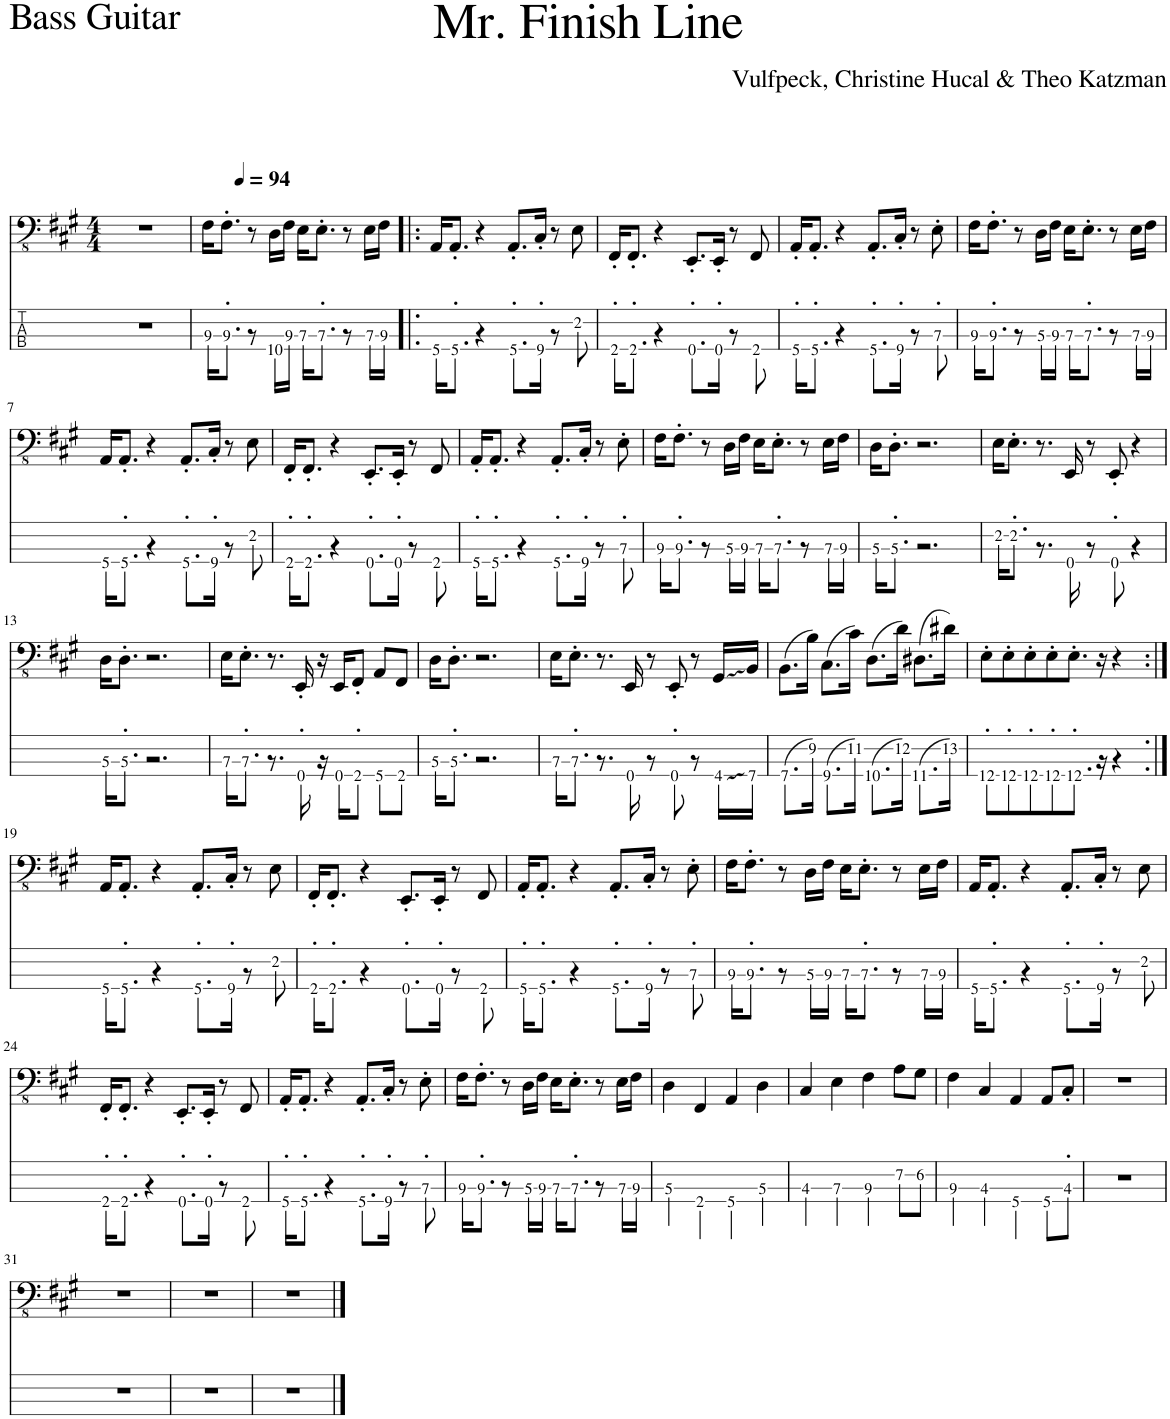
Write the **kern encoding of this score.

**kern	**kern
*part1	*part1
*staff2	*staff1
*I"Electric Bass	*
*I'El. B.	*
*stria4	*
*	*clefFv4
*k[f#c#g#]	*k[f#c#g#]
*M4/4	*M4/4
=1	=1
1r	1r
=2	=2
*	*MM94
16FF#\KL	16FF#\KL
8.FF#'\J	8.FF#'\J
8r	8r
16DD\LL	16DD\LL
16FF#\JJ	16FF#\JJ
16EE\KL	16EE\KL
8.EE'\J	8.EE'\J
8r	8r
16EE\LL	16EE\LL
16FF#\JJ	16FF#\JJ
=3!|:	=3!|:
16AAA\KL	16AAA/KL
8.AAA'\J	8.AAA'/J
4r	4r
8.AAA'\L	8.AAA'/L
16CC#'\Jk	16CC#'/Jk
8r	8r
8EE\	8EE\
=4	=4
16FFF#'\KL	16FFF#'/KL
8.FFF#'\J	8.FFF#'/J
4r	4r
8.EEE'\L	8.EEE'/L
16EEE'\Jk	16EEE'/Jk
8r	8r
8FFF#\	8FFF#/
=5	=5
16AAA'\KL	16AAA'/KL
8.AAA'\J	8.AAA'/J
4r	4r
8.AAA'\L	8.AAA'/L
16CC#'\Jk	16CC#'/Jk
8r	8r
8EE'\	8EE'\
=6	=6
16FF#\KL	16FF#\KL
8.FF#'\J	8.FF#'\J
8r	8r
16DD\LL	16DD\LL
16FF#\JJ	16FF#\JJ
16EE\KL	16EE\KL
8.EE'\J	8.EE'\J
8r	8r
16EE\LL	16EE\LL
16FF#\JJ	16FF#\JJ
!!LO:LB:g=z
=7	=7
16AAA\KL	16AAA/KL
8.AAA'\J	8.AAA'/J
4r	4r
8.AAA'\L	8.AAA'/L
16CC#'\Jk	16CC#'/Jk
8r	8r
8EE\	8EE\
=8	=8
16FFF#'\KL	16FFF#'/KL
8.FFF#'\J	8.FFF#'/J
4r	4r
8.EEE'\L	8.EEE'/L
16EEE'\Jk	16EEE'/Jk
8r	8r
8FFF#\	8FFF#/
=9	=9
16AAA'\KL	16AAA'/KL
8.AAA'\J	8.AAA'/J
4r	4r
8.AAA'\L	8.AAA'/L
16CC#'\Jk	16CC#'/Jk
8r	8r
8EE'\	8EE'\
=10	=10
16FF#\KL	16FF#\KL
8.FF#'\J	8.FF#'\J
8r	8r
16DD\LL	16DD\LL
16FF#\JJ	16FF#\JJ
16EE\KL	16EE\KL
8.EE'\J	8.EE'\J
8r	8r
16EE\LL	16EE\LL
16FF#\JJ	16FF#\JJ
=11	=11
16DD\KL	16DD\KL
8.DD'\J	8.DD'\J
2.r	2.r
=12	=12
16EE\KL	16EE\KL
8.EE'\J	8.EE'\J
8.r	8.r
16EEE\	16EEE/
8r	8r
8EEE'\	8EEE'/
4r	4r
!!LO:LB:g=z
=13	=13
16DD\KL	16DD\KL
8.DD'\J	8.DD'\J
2.r	2.r
=14	=14
16EE\KL	16EE\KL
8.EE'\J	8.EE'\J
8.r	8.r
16EEE'\	16EEE'/
16r	16r
16EEE\KL	16EEE/KL
8FFF#'\J	8FFF#'/J
8AAA\L	8AAA/L
8FFF#\J	8FFF#/J
=15	=15
16DD\KL	16DD\KL
8.DD'\J	8.DD'\J
2.r	2.r
=16	=16
16EE\KL	16EE\KL
8.EE'\J	8.EE'\J
8.r	8.r
16EEE\	16EEE/
8r	8r
8EEE'\	8EEE'/
8r	8r
16GGG#\LL	16GGG#/LL
16BBB\JJ	16BBB/JJ
=17	=17
8.BBB\L	(8.BBB\L
16BB\Jk	16BB\Jk)
8.CC#\L	(8.CC#\L
16C#\Jk	16C#\Jk)
8.DD\L	(8.DD\L
16D\Jk	16D\Jk)
8.DD#X\L	(8.DD#X\L
16D#X\Jk	16D#X\Jk)
=18	=18
8EE'\L	8EE'\L
8EE'\	8EE'\
8EE'\	8EE'\
8EE'\	8EE'\
8.EE'\J	8.EE'\J
16r	16r
4r	4r
!!LO:LB:g=z
=19:|!	=19:|!
16AAA\KL	16AAA/KL
8.AAA'\J	8.AAA'/J
4r	4r
8.AAA'\L	8.AAA'/L
16CC#'\Jk	16CC#'/Jk
8r	8r
8EE\	8EE\
=20	=20
16FFF#'\KL	16FFF#'/KL
8.FFF#'\J	8.FFF#'/J
4r	4r
8.EEE'\L	8.EEE'/L
16EEE'\Jk	16EEE'/Jk
8r	8r
8FFF#\	8FFF#/
=21	=21
16AAA'\KL	16AAA'/KL
8.AAA'\J	8.AAA'/J
4r	4r
8.AAA'\L	8.AAA'/L
16CC#'\Jk	16CC#'/Jk
8r	8r
8EE'\	8EE'\
=22	=22
16FF#\KL	16FF#\KL
8.FF#'\J	8.FF#'\J
8r	8r
16DD\LL	16DD\LL
16FF#\JJ	16FF#\JJ
16EE\KL	16EE\KL
8.EE'\J	8.EE'\J
8r	8r
16EE\LL	16EE\LL
16FF#\JJ	16FF#\JJ
=23	=23
16AAA\KL	16AAA/KL
8.AAA'\J	8.AAA'/J
4r	4r
8.AAA'\L	8.AAA'/L
16CC#'\Jk	16CC#'/Jk
8r	8r
8EE\	8EE\
!!LO:LB:g=z
=24	=24
16FFF#'\KL	16FFF#'/KL
8.FFF#'\J	8.FFF#'/J
4r	4r
8.EEE'\L	8.EEE'/L
16EEE'\Jk	16EEE'/Jk
8r	8r
8FFF#\	8FFF#/
=25	=25
16AAA'\KL	16AAA'/KL
8.AAA'\J	8.AAA'/J
4r	4r
8.AAA'\L	8.AAA'/L
16CC#'\Jk	16CC#'/Jk
8r	8r
8EE'\	8EE'\
=26	=26
16FF#\KL	16FF#\KL
8.FF#'\J	8.FF#'\J
8r	8r
16DD\LL	16DD\LL
16FF#\JJ	16FF#\JJ
16EE\KL	16EE\KL
8.EE'\J	8.EE'\J
8r	8r
16EE\LL	16EE\LL
16FF#\JJ	16FF#\JJ
=27	=27
4DD\	4DD\
4FFF#\	4FFF#/
4AAA\	4AAA/
4DD\	4DD\
=28	=28
4CC#\	4CC#/
4EE\	4EE\
4FF#\	4FF#\
8AA\L	8AA\L
8GG#\J	8GG#\J
=29	=29
4FF#\	4FF#\
4CC#\	4CC#/
4AAA\	4AAA/
8AAA\L	8AAA/L
8CC#'\J	8CC#'/J
=30	=30
1r	1r
!!LO:LB:g=z
=31	=31
1r	1r
=32	=32
1r	1r
=33	=33
1r	1r
==	==
*-	*-
